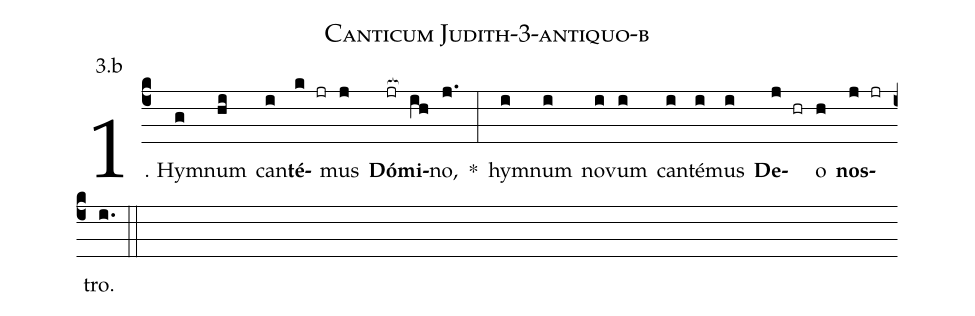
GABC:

name: Canticum Judith-3-antiquo-b;
annotation: 3.b;
%%
(c4)1. Hym(g)num(hi) can(i)<b>té</b>(k jr)mus(j) <b>Dó</b>(jr[ocb:1{])<b>mi</b>(ih[ocb:0}])no,(j.) *(:) hym(i)num(i) no(i)vum(i) can(i)té(i)mus(i) <b>De</b>(j hr)o(h) <b>nos</b>(j jr)tro.(i.) (::)
